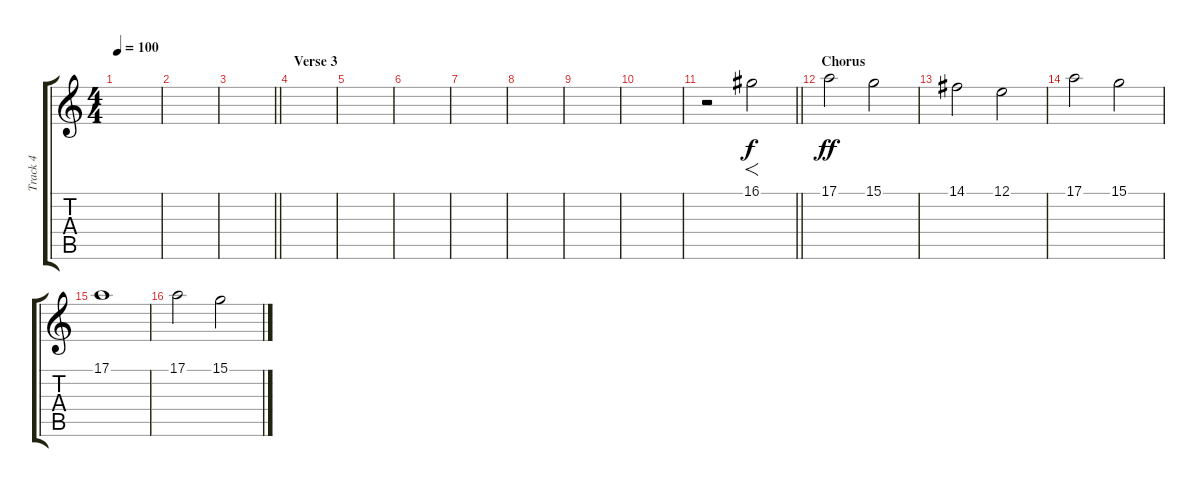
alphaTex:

\track ("Track 4" "Track 4") {instrument rockorgan}
\staff {score tabs}
\tuning (E4 B3 G3 D3 A2 E2) {hide}
\ts (4 4)
\tempo 100
\clef g2
\ks c
|
|
\barLineRight lightlight
|
\section ("" "Verse 3")
|
|
|
|
|
|
|
\barLineRight lightlight
r.2 16.1.2{f} |
\section ("" "Chorus")
17.1.2{dy ff} 15.1.2 |
14.1.2 12.1.2 |
17.1.2 15.1.2 |
17.1.1 |
17.1.2 15.1.2
